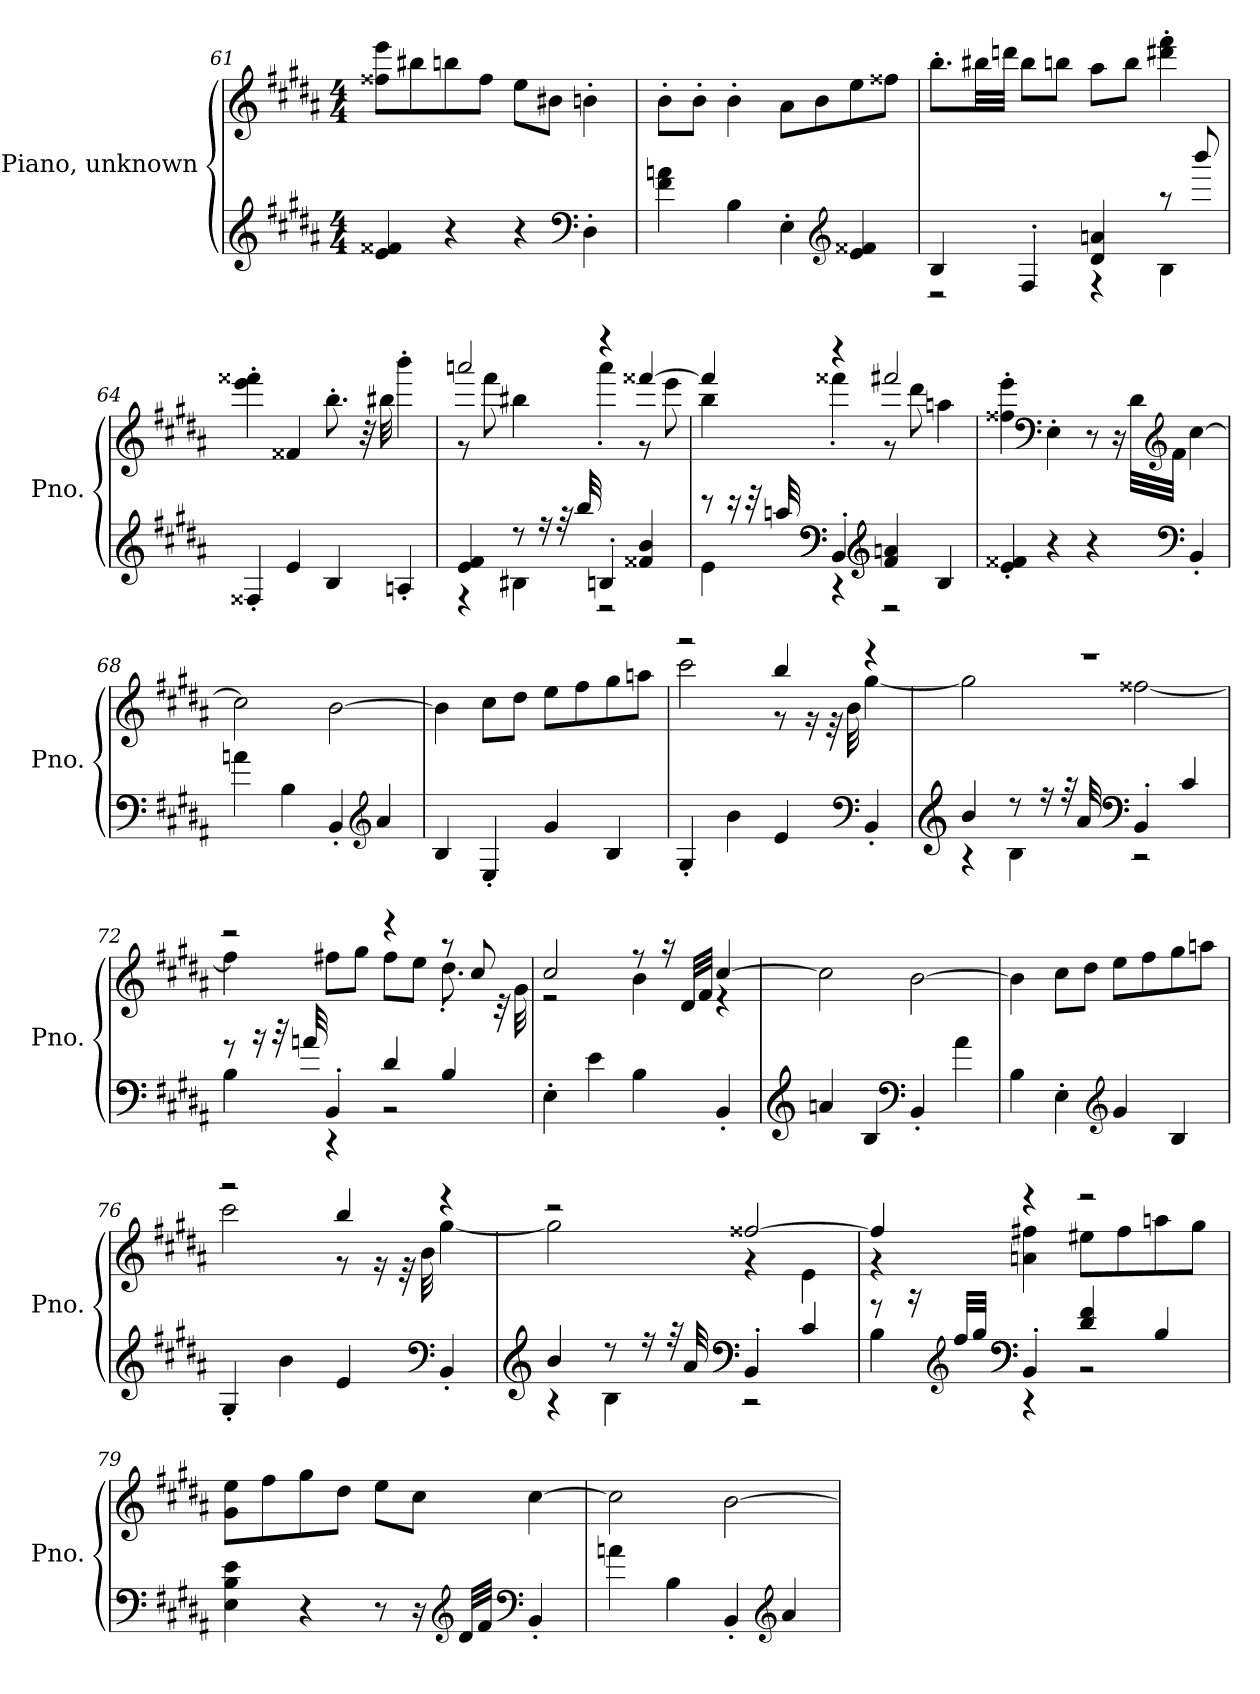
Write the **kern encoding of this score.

**kern	**kern
*part1	*part1
*staff2	*staff1
*I"Piano, unknown	*
*I'Pno.	*
*clefG2	*clefG2
*k[f#c#g#d#a#]	*k[f#c#g#d#a#]
*M4/4	*M4/4
=61	=61
4e/ 4f##X/	8ff##X\ 8eee\L
.	8bb#X\
4r	8bbn\
.	8ff##\J
4r	8ee\L
.	8b#X\J
*clefF4	*
4D#'\	4bn'\
=62	=62
4f#\ 4an\	8b'\L
.	8b'\J
4B\	4b'\
4E'\	8a#\L
.	8b\
*clefG2	*
4e/ 4f##X/	8ee\
.	8ff##X\J
!!LO:LB:g=z
=63	=63
*^	*
4B/	2r	8.bb'\L
.	.	32bb#X\LL
.	.	32dddn\JJJ
4F#'/	.	8bb#\L
.	.	8bbn\J
4d#/ 4an/	4r	8aa#\L
.	.	8bb\J
8r	4B\	4ddd#X\' 4fff#\'
8bbb/	.	.
*v	*v	*
=64	=64
4F##X'/	4eee\' 4fff##X\'
4e/	4f##X/
4B/	8.bb'\
.	32r
.	32bb#X\
4An'/	4bbb'\
=65	=65
*^	*^
4e/ 4f#/	4r	2aaan/	8r
.	.	.	8fff#\
8r	4B#X\	.	4bb#X\
16r	.	.	.
32r	.	.	.
32bb/	.	.	.
4Bn'/	2r	4r	4aaa'\
4f##X/ 4b/	.	[4fff##X/	8r
.	.	.	8eee\
!!LO:LB:g=z	!!
=66	=66	=66	=66
8r	4e\	4fff##/]	4bb\
16r	.	.	.
32r	.	.	.
32aan/	.	.	.
*clefF4	*	*	*
4BB'/	4r	4r	4fff##X'\
*clefG2	*	*	*
4f#/ 4an/	2r	2fff#X/	8r
.	.	.	8ddd#\
4B/	.	.	4aan\
*v	*v	*	*
*	*v	*v
=67	=67
4e/' 4f##X/'	4ff##X\' 4eee\'
*	*clefF4
4r	4E'\
4r	8r
.	16r
.	32d#\LLL
*	*clefG2
.	32f#\JJJ
*clefF4	*
4BB'/	[4cc#\
=68	=68
4an\	2cc#\]
4B\	.
4BB'/	[2b\
*clefG2	*
4a/	.
=69	=69
4B/	4b\]
4E'/	8cc#\L
.	8dd#\J
4g#/	8ee\L
.	8ff#\
4B/	8gg#\
.	8aan\J
!!LO:LB:g=z
=70	=70
*	*^
4G#'/	2r	2ccc#\
4b\	.	.
4e/	4bb/	8r
.	.	16r
.	.	32r
.	.	32b\
*clefF4	*	*
4BB'/	4r	[4gg#\
=71	=71	=71
*clefG2	*	*
*^	*	*
4b/	4r	1r	2gg#\]
8r	4B\	.	.
16r	.	.	.
32r	.	.	.
32a#/	.	.	.
*clefF4	*	*	*
4BB'/	2r	.	[2ff##X\
4c#/	.	.	.
=72	=72	=72	=72
8r	4B\	2r	4ff##\]
16r	.	.	.
32r	.	.	.
32an/	.	.	.
4BB'/	4r	.	8ff#X\L
.	.	.	8gg#\J
4d#/	2r	4r	8ff#\L
.	.	.	8ee\J
4B/	.	8r	8.dd#'\
.	.	8cc#/	.
.	.	.	32r
.	.	.	32g#\
*v	*v	*	*
=73	=73	=73
4E'\	2cc#/	2r
4e\	.	.
4B\	8r	4b\
.	16r	.
.	32d#/LLL	.
.	32f#/JJJ	.
4BB'/	[4cc#/	4r
*	*v	*v
!!LO:LB:g=z
=74	=74
*clefG2	*
4an/	2cc#\]
4B/	.
*clefF4	*
4BB'/	[2b\
4a\	.
=75	=75
4B\	4b\]
4E'\	8cc#\L
.	8dd#\J
*clefG2	*
4g#/	8ee\L
.	8ff#\
4B/	8gg#\
.	8aan\J
=76	=76
*	*^
4G#'/	2r	2ccc#\
4b\	.	.
4e/	4bb/	8r
.	.	16r
.	.	32r
.	.	32b\
*clefF4	*	*
4BB'/	4r	[4gg#\
=77	=77	=77
*clefG2	*	*
*^	*	*
4b/	4r	2r	2gg#\]
8r	4B\	.	.
16r	.	.	.
32r	.	.	.
32a#/	.	.	.
*clefF4	*	*	*
4BB'/	2r	[2ff##X/	4r
4c#/	.	.	4e\
!!LO:PB:g=z	!!
=78	=78	=78	=78
8r	4B\	4ff##/]	4r
16r	.	.	.
*clefG2	*	*	*
32ff#/LLL	.	.	.
32gg#/JJJ	.	.	.
*clefF4	*	*	*
4BB'/	4r	4r	4an\ 4ff#X\
4d#/ 4f#/	2r	2r	8ee#X\L
.	.	.	8ff#\
4B/	.	.	8aan\
.	.	.	8gg#\J
*v	*v	*	*
*	*v	*v
=79	=79
4E\ 4B\ 4e\	8g#\ 8ee\L
.	8ff#\
4r	8gg#\
.	8dd#\J
8r	8ee\L
16r	8cc#\J
*clefG2	*
32d#/LLL	.
32f#/JJJ	.
*clefF4	*
4BB'/	[4cc#\
=80	=80
4an\	2cc#\]
4B\	.
4BB'/	[2b\
*clefG2	*
4a/	.
=	=
*-	*-
